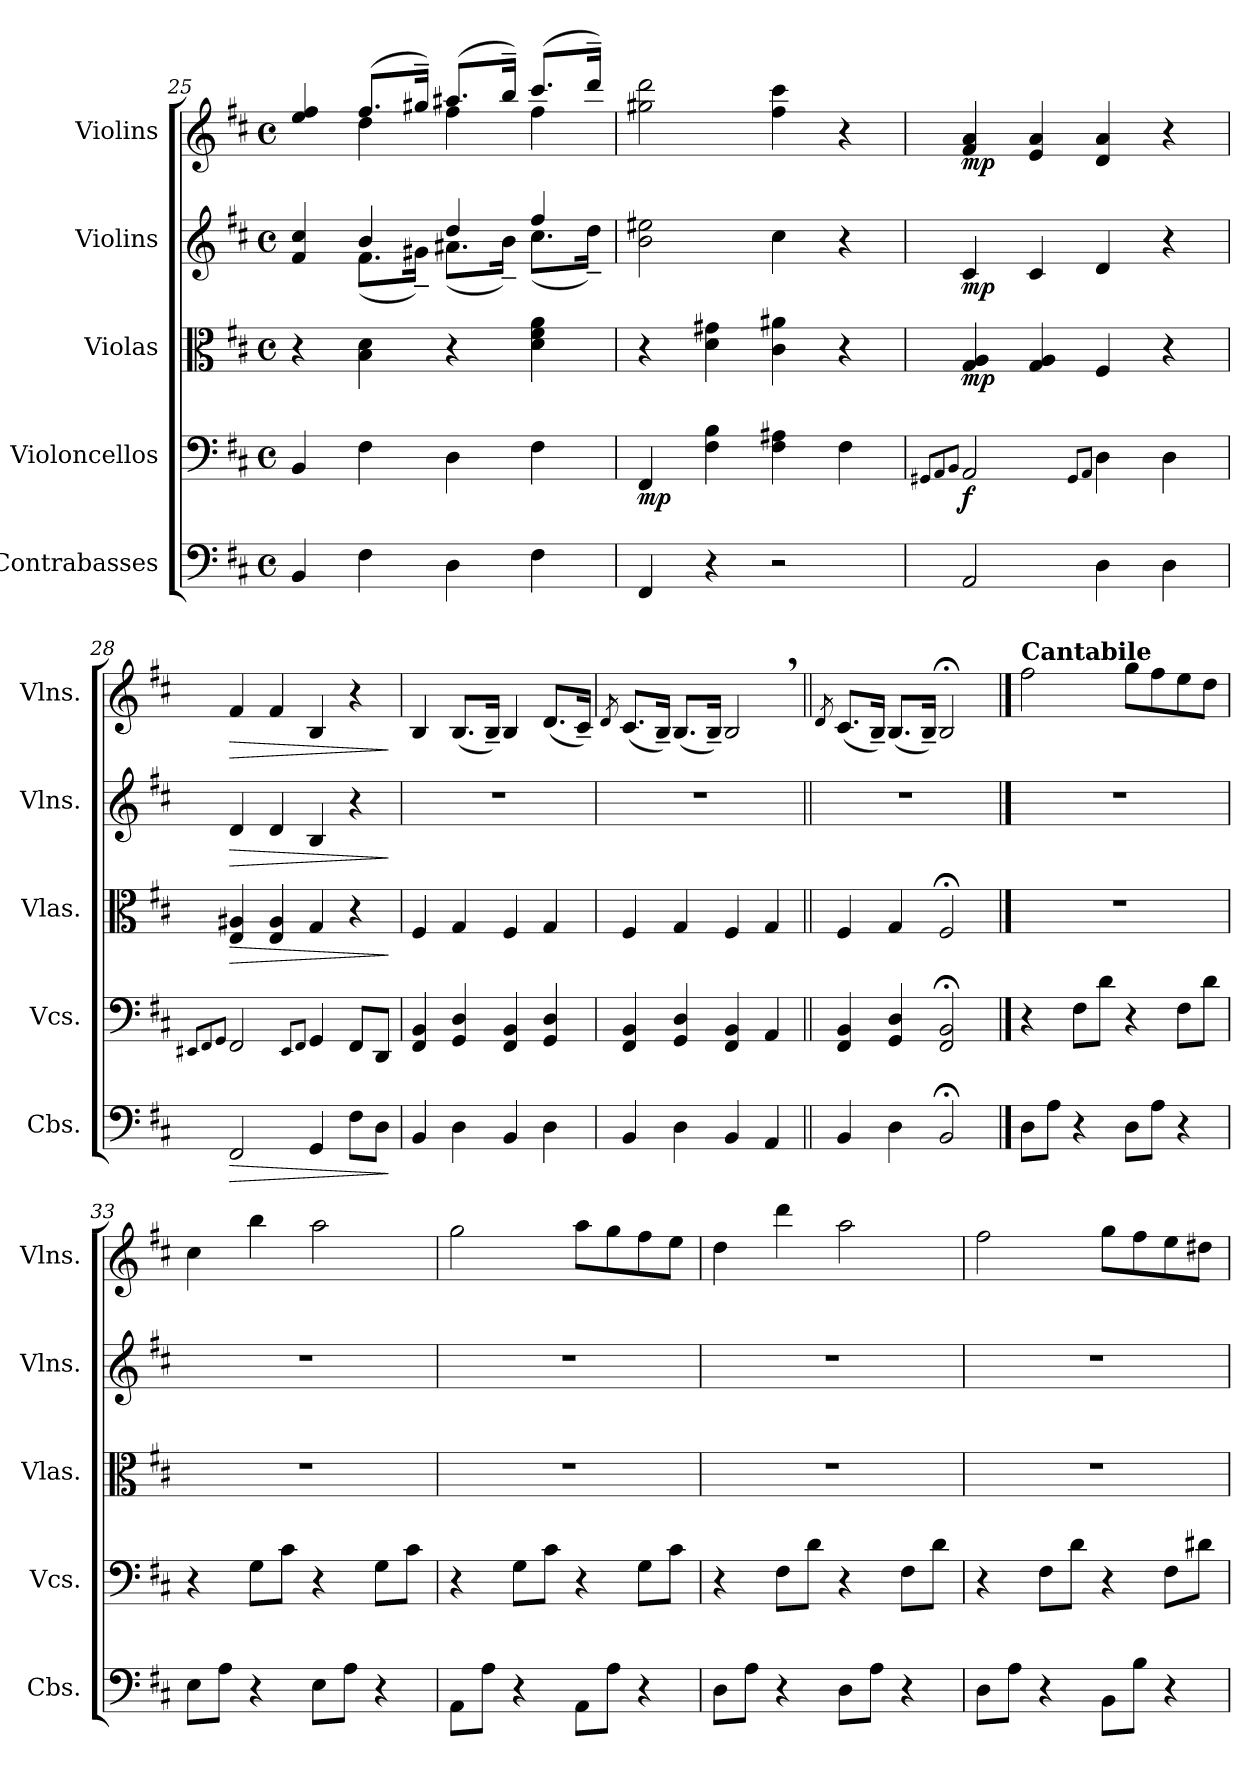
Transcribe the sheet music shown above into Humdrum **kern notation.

**kern	**dynam	**kern	**dynam	**kern	**dynam	**kern	**dynam	**kern	**dynam
*part5	*part5	*part4	*part4	*part3	*part3	*part2	*part2	*part1	*part1
*staff5	*staff5	*staff4	*staff4	*staff3	*staff3	*staff2	*staff2	*staff1	*staff1
*I"Contrabasses	*	*I"Violoncellos	*	*I"Violas	*	*I"Violins	*	*I"Violins	*
*I'Cbs.	*	*I'Vcs.	*	*I'Vlas.	*	*I'Vlns.	*	*I'Vlns.	*
*clefF4	*	*clefF4	*	*clefC3	*	*clefG2	*	*clefG2	*
*ITrd7c12	*	*	*	*	*	*	*	*	*
*k[f#c#]	*	*k[f#c#]	*	*k[f#c#]	*	*k[f#c#]	*	*k[f#c#]	*
*M4/4	*	*M4/4	*	*M4/4	*	*M4/4	*	*M4/4	*
*met(c)	*	*met(c)	*	*met(c)	*	*met(c)	*	*met(c)	*
=25	=25	=25	=25	=25	=25	=25	=25	=25	=25
*	*	*	*	*	*	*^	*	*^	*
4BBB/	.	4BB/	.	4r	.	4f#/ 4cc#/	4ryy	.	4ee/ 4ff#/	4ryy	.
4FF#\	.	4F#\	.	4B\ 4d\	.	4b/	(8.f#\L	.	(8.ff#/L	4dd\	.
.	.	.	.	.	.	.	16g#X~\Jk)	.	16gg#X~/Jk)	.	.
4DD\	.	4D\	.	4r	.	4dd/	(8.a#X\L	.	(8.aa#X/L	4ff#\	.
.	.	.	.	.	.	.	16b~\Jk)	.	16bb~/Jk)	.	.
4FF#\	.	4F#\	.	4d\ 4f#\ 4a\	.	4ff#/	(8.cc#\L	.	(8.ccc#/L	4ff#\	.
.	.	.	.	.	.	.	16dd~\Jk)	.	16ddd~/Jk)	.	.
*	*	*	*	*	*	*	*	*	*v	*v	*
=26	=26	=26	=26	=26	=26	=26	=26	=26	=26	=26
!	!	!	!LO:DY:b	!	!	!	!	!	!	!
*	*	*	*	*	*	*v	*v	*	*	*
4FFF#/	.	4FF#/	mp	4r	.	2b\ 2ee#X\	.	2gg#X\ 2ddd\	.
4r	.	4F#\ 4B\	.	4d\ 4g#X\	.	.	.	.	.
2r	.	4F#\ 4A#X\	.	4c#\ 4a#X\	.	4cc#\	.	4ff#\ 4ccc#\	.
.	.	4F#\	.	4r	.	4r	.	4r	.
=27	=27	=27	=27	=27	=27	=27	=27	=27	=27
.	.	8qGG#X/L	.	.	.	.	.	.	.
.	.	8qAA/	.	.	.	.	.	.	.
.	.	8qBB/J	.	.	.	.	.	.	.
!	!	!	!LO:DY:b	!	!LO:DY:b	!	!LO:DY:b	!	!LO:DY:b
2AAA/	.	2AA/	f	4G/ 4A/	mp	4c#/	mp	4f#/ 4a/	mp
.	.	.	.	4G/ 4A/	.	4c#/	.	4e/ 4a/	.
.	.	8qGG#/L	.	.	.	.	.	.	.
.	.	8qAA/J	.	.	.	.	.	.	.
4DD\	.	4D\	.	4F#/	.	4d/	.	4d/ 4a/	.
4DD\	.	4D\	.	4r	.	4r	.	4r	.
!!LO:LB:g=z
=28	=28	=28	=28	=28	=28	=28	=28	=28	=28
.	.	8qEE#X/L	.	.	.	.	.	.	.
.	.	8qFF#/	.	.	.	.	.	.	.
.	.	8qGG/J	.	.	.	.	.	.	.
!	!LO:HP:b	!	!	!	!LO:HP:b	!	!LO:HP:b	!	!LO:HP:b
2FFF#/	>	2FF#/	.	4E/ 4A#X/	>	4d/	>	4f#/	>
.	.	.	.	4E/ 4A#/	.	4d/	.	4f#/	.
.	.	8qEE#/L	.	.	.	.	.	.	.
.	.	8qFF#/J	.	.	.	.	.	.	.
4GGG/	.	4GG/	.	4G/	.	4B/	.	4B/	.
8FF#\L	.	8FF#/L	.	4r	.	4r	.	4r	.
8DD\J	.	8DD/J	.	.	.	.	.	.	.
.	]	.	.	.	]	.	]	.	]
=29	=29	=29	=29	=29	=29	=29	=29	=29	=29
4BBB/	.	4FF#/ 4BB/	.	4F#/	.	1r	.	4B/	.
4DD\	.	4GG/ 4D/	.	4G/	.	.	.	(8.B/L	.
.	.	.	.	.	.	.	.	16B~/Jk)	.
4BBB/	.	4FF#/ 4BB/	.	4F#/	.	.	.	4B/	.
4DD\	.	4GG/ 4D/	.	4G/	.	.	.	(8.d/L	.
.	.	.	.	.	.	.	.	16c#~/Jk)	.
=30	=30	=30	=30	=30	=30	=30	=30	=30	=30
.	.	.	.	.	.	.	.	8qd/	.
4BBB/	.	4FF#/ 4BB/	.	4F#/	.	1r	.	(8.c#/L	.
.	.	.	.	.	.	.	.	16B~/Jk)	.
4DD\	.	4GG/ 4D/	.	4G/	.	.	.	(8.B/L	.
.	.	.	.	.	.	.	.	16B~/Jk)	.
4BBB/	.	4FF#/ 4BB/	.	4F#/	.	.	.	2B,/	.
4AAA/	.	4AA/	.	4G/	.	.	.	.	.
=31||	=31||	=31||	=31||	=31||	=31||	=31||	=31||	=31||	=31||
.	.	.	.	.	.	.	.	8qd/	.
4BBB/	.	4FF#/ 4BB/	.	4F#/	.	1r	.	(8.c#/L	.
.	.	.	.	.	.	.	.	16B~/Jk)	.
4DD\	.	4GG/ 4D/	.	4G/	.	.	.	(8.B/L	.
.	.	.	.	.	.	.	.	16B~/Jk)	.
2BBB;</	.	2FF#/;< 2BB/;<	.	2F#;</	.	.	.	2B;</	.
!!LO:PB:g=z
==32	==32	==32	==32	==32	==32	==32	==32	==32	==32
!	!	!	!	!	!	!	!	!LO:TX:a:B:t=Cantabile	!
8DD\L	.	4r	.	1r	.	1r	.	2ff#\	.
8AA\J	.	.	.	.	.	.	.	.	.
4r	.	8F#\L	.	.	.	.	.	.	.
.	.	8d\J	.	.	.	.	.	.	.
8DD\L	.	4r	.	.	.	.	.	8gg\L	.
8AA\J	.	.	.	.	.	.	.	8ff#\	.
4r	.	8F#\L	.	.	.	.	.	8ee\	.
.	.	8d\J	.	.	.	.	.	8dd\J	.
=33	=33	=33	=33	=33	=33	=33	=33	=33	=33
8EE\L	.	4r	.	1r	.	1r	.	4cc#\	.
8AA\J	.	.	.	.	.	.	.	.	.
4r	.	8G\L	.	.	.	.	.	4bb\	.
.	.	8c#\J	.	.	.	.	.	.	.
8EE\L	.	4r	.	.	.	.	.	2aa\	.
8AA\J	.	.	.	.	.	.	.	.	.
4r	.	8G\L	.	.	.	.	.	.	.
.	.	8c#\J	.	.	.	.	.	.	.
=34	=34	=34	=34	=34	=34	=34	=34	=34	=34
8AAA\L	.	4r	.	1r	.	1r	.	2gg\	.
8AA\J	.	.	.	.	.	.	.	.	.
4r	.	8G\L	.	.	.	.	.	.	.
.	.	8c#\J	.	.	.	.	.	.	.
8AAA\L	.	4r	.	.	.	.	.	8aa\L	.
8AA\J	.	.	.	.	.	.	.	8gg\	.
4r	.	8G\L	.	.	.	.	.	8ff#\	.
.	.	8c#\J	.	.	.	.	.	8ee\J	.
=35	=35	=35	=35	=35	=35	=35	=35	=35	=35
8DD\L	.	4r	.	1r	.	1r	.	4dd\	.
8AA\J	.	.	.	.	.	.	.	.	.
4r	.	8F#\L	.	.	.	.	.	4ddd\	.
.	.	8d\J	.	.	.	.	.	.	.
8DD\L	.	4r	.	.	.	.	.	2aa\	.
8AA\J	.	.	.	.	.	.	.	.	.
4r	.	8F#\L	.	.	.	.	.	.	.
.	.	8d\J	.	.	.	.	.	.	.
!!LO:LB:g=z
=36	=36	=36	=36	=36	=36	=36	=36	=36	=36
8DD\L	.	4r	.	1r	.	1r	.	2ff#\	.
8AA\J	.	.	.	.	.	.	.	.	.
4r	.	8F#\L	.	.	.	.	.	.	.
.	.	8d\J	.	.	.	.	.	.	.
8BBB\L	.	4r	.	.	.	.	.	8gg\L	.
8BB\J	.	.	.	.	.	.	.	8ff#\	.
4r	.	8F#\L	.	.	.	.	.	8ee\	.
.	.	8d#X\J	.	.	.	.	.	8dd#X\J	.
=	=	=	=	=	=	=	=	=	=
*-	*-	*-	*-	*-	*-	*-	*-	*-	*-
